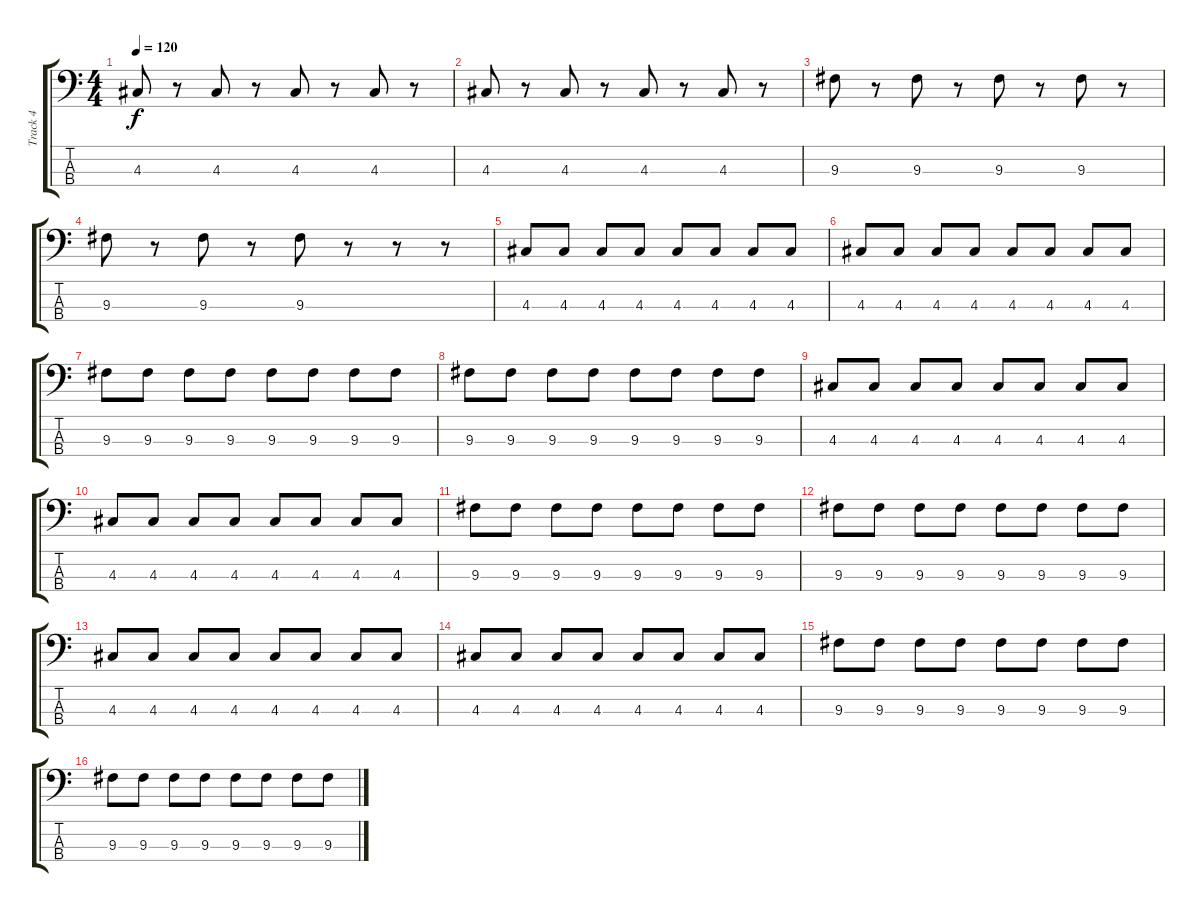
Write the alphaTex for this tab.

\track ("Track 4" "Track 4") {instrument electricbassfinger}
\staff {score tabs}
\tuning (G2 D2 A1 E1) {hide}
\ts (4 4)
\tempo 120
\clef f4
\ks c
4.3.8{dy f} r.8 4.3.8 r.8 4.3.8 r.8 4.3.8 r.8 |
4.3.8 r.8 4.3.8 r.8 4.3.8 r.8 4.3.8 r.8 |
9.3.8 r.8 9.3.8 r.8 9.3.8 r.8 9.3.8 r.8 |
9.3.8 r.8 9.3.8 r.8 9.3.8 r.8 r.8 r.8 |
4.3.8 4.3.8 4.3.8 4.3.8 4.3.8 4.3.8 4.3.8 4.3.8 |
4.3.8 4.3.8 4.3.8 4.3.8 4.3.8 4.3.8 4.3.8 4.3.8 |
9.3.8 9.3.8 9.3.8 9.3.8 9.3.8 9.3.8 9.3.8 9.3.8 |
9.3.8 9.3.8 9.3.8 9.3.8 9.3.8 9.3.8 9.3.8 9.3.8 |
4.3.8 4.3.8 4.3.8 4.3.8 4.3.8 4.3.8 4.3.8 4.3.8 |
4.3.8 4.3.8 4.3.8 4.3.8 4.3.8 4.3.8 4.3.8 4.3.8 |
9.3.8 9.3.8 9.3.8 9.3.8 9.3.8 9.3.8 9.3.8 9.3.8 |
9.3.8 9.3.8 9.3.8 9.3.8 9.3.8 9.3.8 9.3.8 9.3.8 |
4.3.8 4.3.8 4.3.8 4.3.8 4.3.8 4.3.8 4.3.8 4.3.8 |
4.3.8 4.3.8 4.3.8 4.3.8 4.3.8 4.3.8 4.3.8 4.3.8 |
9.3.8 9.3.8 9.3.8 9.3.8 9.3.8 9.3.8 9.3.8 9.3.8 |
9.3.8 9.3.8 9.3.8 9.3.8 9.3.8 9.3.8 9.3.8 9.3.8
